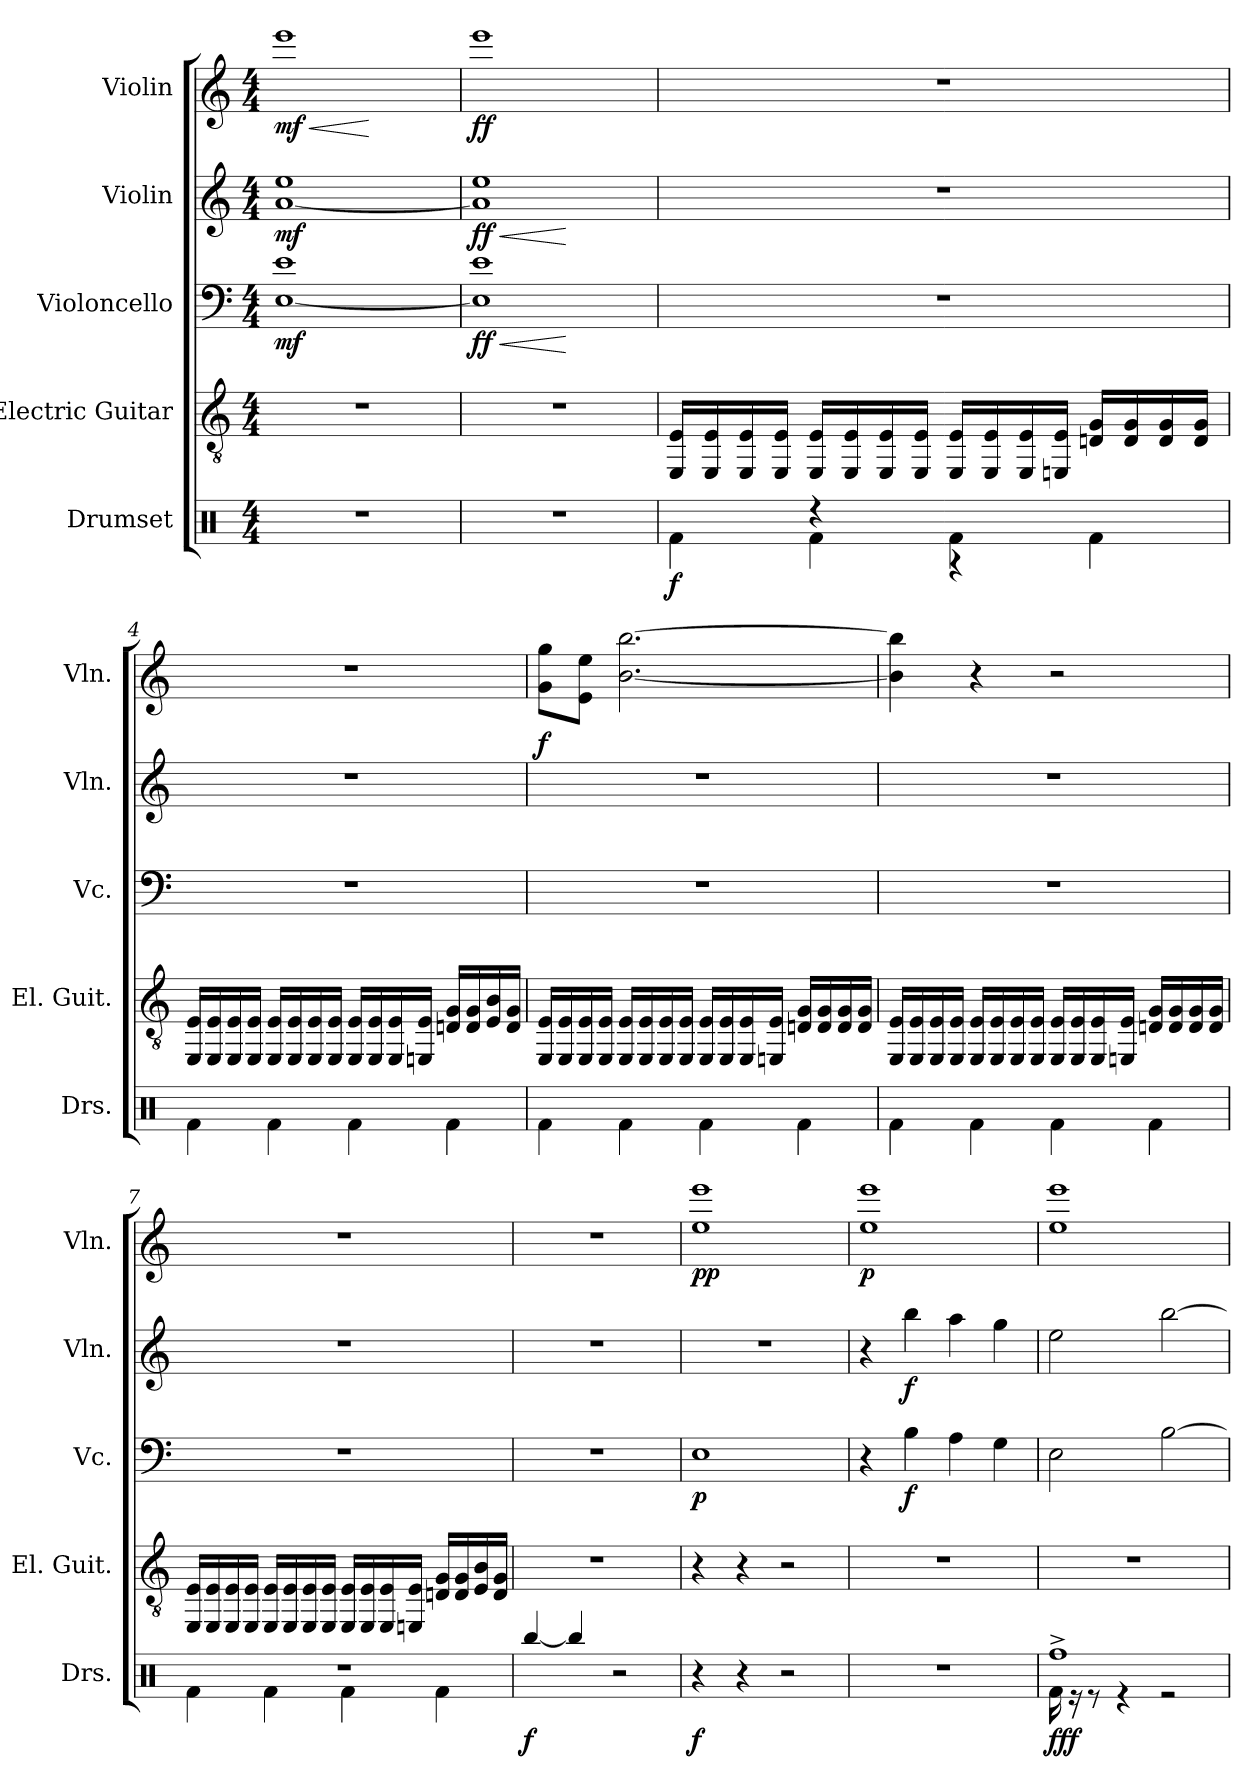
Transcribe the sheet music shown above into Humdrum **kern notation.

**kern	**dynam	**kern	**kern	**dynam	**kern	**dynam	**kern	**dynam
*part5	*part5	*part4	*part3	*part3	*part2	*part2	*part1	*part1
*staff5	*staff5	*staff4	*staff3	*staff3	*staff2	*staff2	*staff1	*staff1
*I"Drumset	*	*I"Electric Guitar	*I"Violoncello	*	*I"Violin	*	*I"Violin	*
*I'Drs.	*	*I'El. Guit.	*I'Vc.	*	*I'Vln.	*	*I'Vln.	*
*clefX	*	*clefGv2	*clefF4	*	*clefG2	*	*clefG2	*
*k[]	*	*k[]	*k[]	*	*k[]	*	*k[]	*
*M4/4	*	*M4/4	*M4/4	*	*M4/4	*	*M4/4	*
=1	=1	=1	=1	=1	=1	=1	=1	=1
!	!	!	!	!LO:DY:b	!	!LO:DY:b	!	!LO:HP:b
!	!	!	!	!	!	!	!	!LO:DY:n=1:b
1r	.	1r	[1E 1e	mf	[1a 1ee	mf	1eee	< mf
.	.	.	.	.	.	.	.	[
=2	=2	=2	=2	=2	=2	=2	=2	=2
!	!	!	!	!LO:HP:b	!	!LO:HP:b	!	!
!	!	!	!	!LO:DY:n=1:b	!	!LO:DY:n=1:b	!	!LO:DY:b
1r	.	1r	1E] 1e	< ff	1a] 1ee	< ff	1eee	ff
.	.	.	.	[	.	[	.	.
=3	=3	=3	=3	=3	=3	=3	=3	=3
*^	*	*	*	*	*	*	*	*
!	!	!LO:DY:b	!	!	!	!	!	!	!
4Rf\	4ryy	f	16EE/ 16E/LL	1r	.	1r	.	1r	.
.	.	.	16EE/ 16E/	.	.	.	.	.	.
.	.	.	16EE/ 16E/	.	.	.	.	.	.
.	.	.	16EE/ 16E/JJ	.	.	.	.	.	.
4r	4Rf\	.	16EE/ 16E/LL	.	.	.	.	.	.
.	.	.	16EE/ 16E/	.	.	.	.	.	.
.	.	.	16EE/ 16E/	.	.	.	.	.	.
.	.	.	16EE/ 16E/JJ	.	.	.	.	.	.
4Rf\	4r	.	16EE/ 16E/LL	.	.	.	.	.	.
.	.	.	16EE/ 16E/	.	.	.	.	.	.
.	.	.	16EE/ 16E/	.	.	.	.	.	.
.	.	.	16EEn/ 16E/JJ	.	.	.	.	.	.
4Rf\	4ryy	.	16Dn/ 16G/LL	.	.	.	.	.	.
.	.	.	16D/ 16G/	.	.	.	.	.	.
.	.	.	16D/ 16G/	.	.	.	.	.	.
.	.	.	16D/ 16G/JJ	.	.	.	.	.	.
*v	*v	*	*	*	*	*	*	*	*
!!LO:LB:g=z
=4	=4	=4	=4	=4	=4	=4	=4	=4
4Rf\	.	16EE/ 16E/LL	1r	.	1r	.	1r	.
.	.	16EE/ 16E/	.	.	.	.	.	.
.	.	16EE/ 16E/	.	.	.	.	.	.
.	.	16EE/ 16E/JJ	.	.	.	.	.	.
4Rf\	.	16EE/ 16E/LL	.	.	.	.	.	.
.	.	16EE/ 16E/	.	.	.	.	.	.
.	.	16EE/ 16E/	.	.	.	.	.	.
.	.	16EE/ 16E/JJ	.	.	.	.	.	.
4Rf\	.	16EE/ 16E/LL	.	.	.	.	.	.
.	.	16EE/ 16E/	.	.	.	.	.	.
.	.	16EE/ 16E/	.	.	.	.	.	.
.	.	16EEn/ 16E/JJ	.	.	.	.	.	.
4Rf\	.	16Dn/ 16G/LL	.	.	.	.	.	.
.	.	16D/ 16G/	.	.	.	.	.	.
.	.	16E/ 16B/	.	.	.	.	.	.
.	.	16D/ 16G/JJ	.	.	.	.	.	.
=5	=5	=5	=5	=5	=5	=5	=5	=5
!	!	!	!	!	!	!LO:DY:a	!	!
4Rf\	.	16EE/ 16E/LL	1r	.	1r	f	8g\ 8gg\L	.
.	.	16EE/ 16E/	.	.	.	.	.	.
.	.	16EE/ 16E/	.	.	.	.	8e\ 8ee\J	.
.	.	16EE/ 16E/JJ	.	.	.	.	.	.
4Rf\	.	16EE/ 16E/LL	.	.	.	.	[2.b\ [2.bb\	.
.	.	16EE/ 16E/	.	.	.	.	.	.
.	.	16EE/ 16E/	.	.	.	.	.	.
.	.	16EE/ 16E/JJ	.	.	.	.	.	.
4Rf\	.	16EE/ 16E/LL	.	.	.	.	.	.
.	.	16EE/ 16E/	.	.	.	.	.	.
.	.	16EE/ 16E/	.	.	.	.	.	.
.	.	16EEn/ 16E/JJ	.	.	.	.	.	.
4Rf\	.	16Dn/ 16G/LL	.	.	.	.	.	.
.	.	16D/ 16G/	.	.	.	.	.	.
.	.	16D/ 16G/	.	.	.	.	.	.
.	.	16D/ 16G/JJ	.	.	.	.	.	.
!!LO:PB:g=z
=6	=6	=6	=6	=6	=6	=6	=6	=6
4Rf\	.	16EE/ 16E/LL	1r	.	1r	.	4b\] 4bb\]	.
.	.	16EE/ 16E/	.	.	.	.	.	.
.	.	16EE/ 16E/	.	.	.	.	.	.
.	.	16EE/ 16E/JJ	.	.	.	.	.	.
4Rf\	.	16EE/ 16E/LL	.	.	.	.	4r	.
.	.	16EE/ 16E/	.	.	.	.	.	.
.	.	16EE/ 16E/	.	.	.	.	.	.
.	.	16EE/ 16E/JJ	.	.	.	.	.	.
4Rf\	.	16EE/ 16E/LL	.	.	.	.	2r	.
.	.	16EE/ 16E/	.	.	.	.	.	.
.	.	16EE/ 16E/	.	.	.	.	.	.
.	.	16EEn/ 16E/JJ	.	.	.	.	.	.
4Rf\	.	16Dn/ 16G/LL	.	.	.	.	.	.
.	.	16D/ 16G/	.	.	.	.	.	.
.	.	16D/ 16G/	.	.	.	.	.	.
.	.	16D/ 16G/JJ	.	.	.	.	.	.
=7	=7	=7	=7	=7	=7	=7	=7	=7
*^	*	*	*	*	*	*	*	*
1r	4Rf\	.	16EE/ 16E/LL	1r	.	1r	.	1r	.
.	.	.	16EE/ 16E/	.	.	.	.	.	.
.	.	.	16EE/ 16E/	.	.	.	.	.	.
.	.	.	16EE/ 16E/JJ	.	.	.	.	.	.
.	4Rf\	.	16EE/ 16E/LL	.	.	.	.	.	.
.	.	.	16EE/ 16E/	.	.	.	.	.	.
.	.	.	16EE/ 16E/	.	.	.	.	.	.
.	.	.	16EE/ 16E/JJ	.	.	.	.	.	.
.	4Rf\	.	16EE/ 16E/LL	.	.	.	.	.	.
.	.	.	16EE/ 16E/	.	.	.	.	.	.
.	.	.	16EE/ 16E/	.	.	.	.	.	.
.	.	.	16EEn/ 16E/JJ	.	.	.	.	.	.
.	4Rf\	.	16Dn/ 16G/LL	.	.	.	.	.	.
.	.	.	16D/ 16G/	.	.	.	.	.	.
.	.	.	16E/ 16B/	.	.	.	.	.	.
.	.	.	16D/ 16G/JJ	.	.	.	.	.	.
*v	*v	*	*	*	*	*	*	*	*
!!LO:LB:g=z
=8	=8	=8	=8	=8	=8	=8	=8	=8
!	!LO:DY:b	!	!	!	!	!	!	!
[4Rbb/	f	1r	1r	.	1r	.	1r	.
4Rbb/]	.	.	.	.	.	.	.	.
2r	.	.	.	.	.	.	.	.
=9	=9	=9	=9	=9	=9	=9	=9	=9
!	!LO:DY:b	!	!	!LO:DY:b	!	!	!	!LO:DY:b
4r	f	4r	1E	p	1r	.	1ee 1eee	pp
4r	.	4r	.	.	.	.	.	.
2r	.	2r	.	.	.	.	.	.
=10	=10	=10	=10	=10	=10	=10	=10	=10
!	!	!	!	!	!	!	!	!LO:DY:b
1r	.	1r	4r	.	4r	.	1ee 1eee	p
!	!	!	!	!LO:DY:b	!	!LO:DY:b	!	!
.	.	.	4B\	f	4bb\	f	.	.
.	.	.	4A\	.	4aa\	.	.	.
.	.	.	4G\	.	4gg\	.	.	.
=11	=11	=11	=11	=11	=11	=11	=11	=11
*^	*	*	*	*	*	*	*	*
!	!	!LO:DY:b	!	!	!	!	!	!	!
1Rff^	16Rf\	fff	1r	2E\	.	2ee\	.	1ee 1eee	.
.	16r	.	.	.	.	.	.	.	.
.	8r	.	.	.	.	.	.	.	.
.	4r	.	.	.	.	.	.	.	.
.	2r	.	.	[2B\	.	[2bb\	.	.	.
*v	*v	*	*	*	*	*	*	*	*
=	=	=	=	=	=	=	=	=
*-	*-	*-	*-	*-	*-	*-	*-	*-
